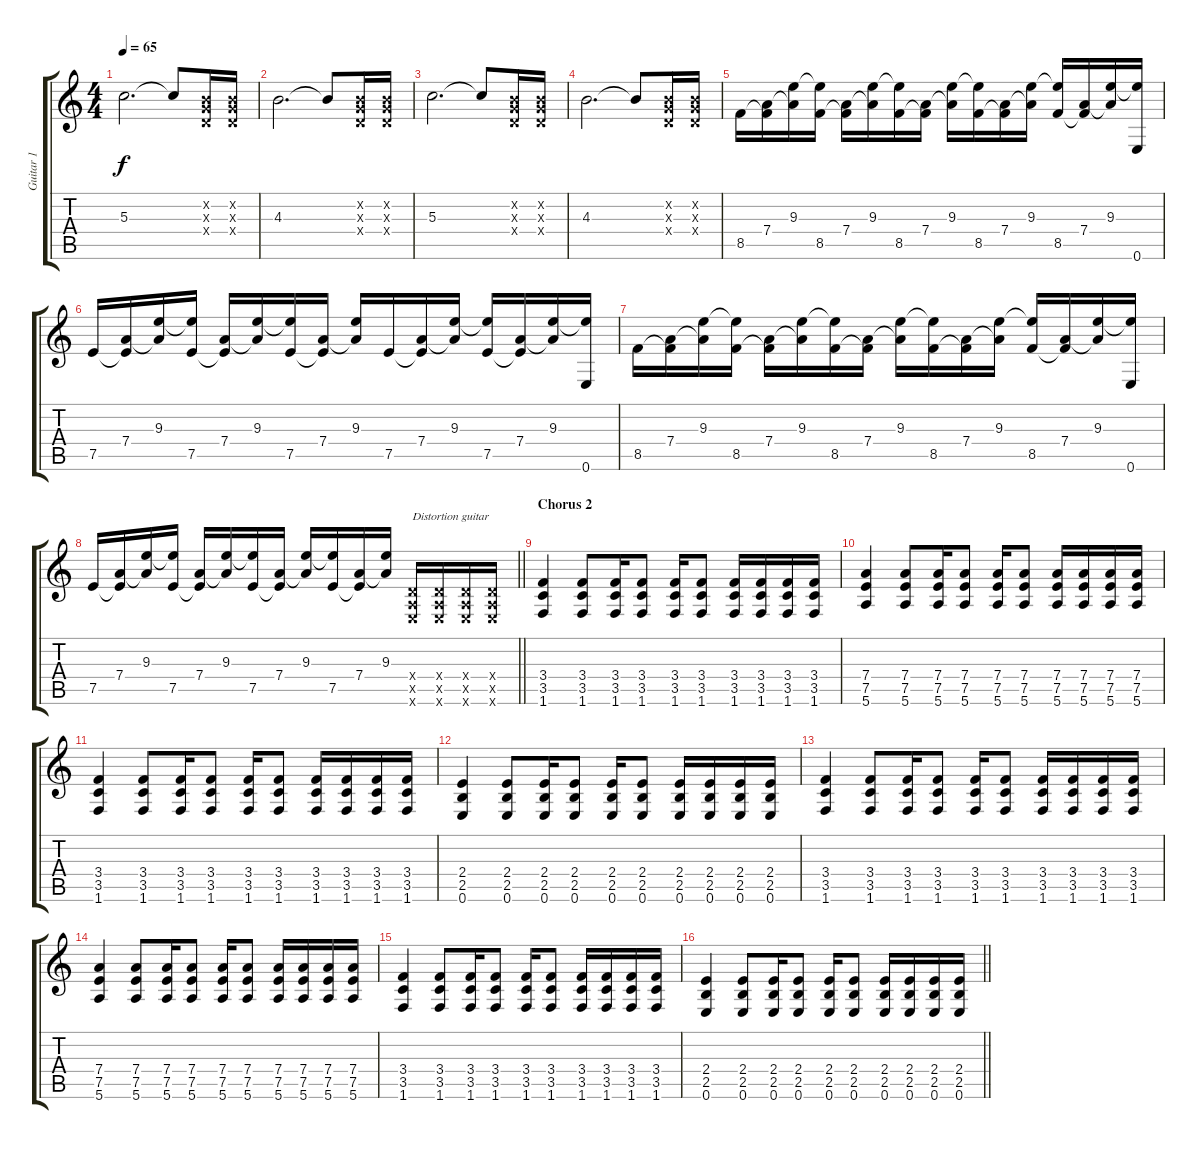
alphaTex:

\track ("Guitar 1" "Guitar 1") {instrument electricguitarjazz}
\staff {score tabs}
\tuning (E4 B3 G3 D3 A2 E2) {hide}
\ts (4 4)
\tempo 65
\clef g2
\ks c
5.3.2{d dy f} 5.3{t}.8 (0.2{x} 0.3{x} 0.4{x}).16 (0.2{x} 0.3{x} 0.4{x}).16 |
4.3.2{d} 4.3{t}.8 (0.2{x} 0.3{x} 0.4{x}).16 (0.2{x} 0.3{x} 0.4{x}).16 |
5.3.2{d} 5.3{t}.8 (0.2{x} 0.3{x} 0.4{x}).16 (0.2{x} 0.3{x} 0.4{x}).16 |
4.3.2{d} 4.3{t}.8 (0.2{x} 0.3{x} 0.4{x}).16 (0.2{x} 0.3{x} 0.4{x}).16 |
8.5.16 (7.4 8.5{t}).16 (9.3 7.4{t}).16 (9.3{t} 8.5).16 (7.4 8.5{t}).16 (9.3 7.4{t}).16 (9.3{t} 8.5).16 (7.4 8.5{t}).16 (9.3 7.4{t}).16 (9.3{t} 8.5).16 (7.4 8.5{t}).16 (9.3 7.4{t}).16 (9.3{t} 8.5).16 (7.4 8.5{t}).16 (9.3 7.4{t}).16 (9.3{t} 0.6).16 |
7.5.16 (7.4 7.5{t}).16 (9.3 7.4{t}).16 (9.3{t} 7.5).16 (7.4 7.5{t}).16 (9.3 7.4{t}).16 (9.3{t} 7.5).16 (7.4 7.5{t}).16 (9.3 7.4{t}).16 7.5.16 (7.4 7.5{t}).16 (9.3 7.4{t}).16 (9.3{t} 7.5).16 (7.4 7.5{t}).16 (9.3 7.4{t}).16 (9.3{t} 0.6).16 |
8.5.16 (7.4 8.5{t}).16 (9.3 7.4{t}).16 (9.3{t} 8.5).16 (7.4 8.5{t}).16 (9.3 7.4{t}).16 (9.3{t} 8.5).16 (7.4 8.5{t}).16 (9.3 7.4{t}).16 (9.3{t} 8.5).16 (7.4 8.5{t}).16 (9.3 7.4{t}).16 (9.3{t} 8.5).16 (7.4 8.5{t}).16 (9.3 7.4{t}).16 (9.3{t} 0.6).16 |
\barLineRight lightlight
7.5.16 (7.4 7.5{t}).16 (9.3 7.4{t}).16 (9.3{t} 7.5).16 (7.4 7.5{t}).16 (9.3 7.4{t}).16 (9.3{t} 7.5).16 (7.4 7.5{t}).16 (9.3 7.4{t}).16 (9.3{t} 7.5).16 (7.4 7.5{t}).16 (9.3 7.4{t}).16 (0.4{x} 0.5{x} 0.6{x}).16{txt "Distortion guitar" instrument distortionguitar} (0.4{x} 0.5{x} 0.6{x}).16 (0.4{x} 0.5{x} 0.6{x}).16 (0.4{x} 0.5{x} 0.6{x}).16 |
\section ("" "Chorus 2")
(3.4 3.5 1.6).4 (3.4 3.5 1.6).8 (3.4 3.5 1.6).16 (3.4 3.5 1.6).8 (3.4 3.5 1.6).16 (3.4 3.5 1.6).8 (3.4 3.5 1.6).16 (3.4 3.5 1.6).16 (3.4 3.5 1.6).16 (3.4 3.5 1.6).16 |
(7.4 7.5 5.6).4 (7.4 7.5 5.6).8 (7.4 7.5 5.6).16 (7.4 7.5 5.6).8 (7.4 7.5 5.6).16 (7.4 7.5 5.6).8 (7.4 7.5 5.6).16 (7.4 7.5 5.6).16 (7.4 7.5 5.6).16 (7.4 7.5 5.6).16 |
(3.4 3.5 1.6).4 (3.4 3.5 1.6).8 (3.4 3.5 1.6).16 (3.4 3.5 1.6).8 (3.4 3.5 1.6).16 (3.4 3.5 1.6).8 (3.4 3.5 1.6).16 (3.4 3.5 1.6).16 (3.4 3.5 1.6).16 (3.4 3.5 1.6).16 |
(2.4 2.5 0.6).4 (2.4 2.5 0.6).8 (2.4 2.5 0.6).16 (2.4 2.5 0.6).8 (2.4 2.5 0.6).16 (2.4 2.5 0.6).8 (2.4 2.5 0.6).16 (2.4 2.5 0.6).16 (2.4 2.5 0.6).16 (2.4 2.5 0.6).16 |
(3.4 3.5 1.6).4 (3.4 3.5 1.6).8 (3.4 3.5 1.6).16 (3.4 3.5 1.6).8 (3.4 3.5 1.6).16 (3.4 3.5 1.6).8 (3.4 3.5 1.6).16 (3.4 3.5 1.6).16 (3.4 3.5 1.6).16 (3.4 3.5 1.6).16 |
(7.4 7.5 5.6).4 (7.4 7.5 5.6).8 (7.4 7.5 5.6).16 (7.4 7.5 5.6).8 (7.4 7.5 5.6).16 (7.4 7.5 5.6).8 (7.4 7.5 5.6).16 (7.4 7.5 5.6).16 (7.4 7.5 5.6).16 (7.4 7.5 5.6).16 |
(3.4 3.5 1.6).4 (3.4 3.5 1.6).8 (3.4 3.5 1.6).16 (3.4 3.5 1.6).8 (3.4 3.5 1.6).16 (3.4 3.5 1.6).8 (3.4 3.5 1.6).16 (3.4 3.5 1.6).16 (3.4 3.5 1.6).16 (3.4 3.5 1.6).16 |
\barLineRight lightlight
(2.4 2.5 0.6).4 (2.4 2.5 0.6).8 (2.4 2.5 0.6).16 (2.4 2.5 0.6).8 (2.4 2.5 0.6).16 (2.4 2.5 0.6).8 (2.4 2.5 0.6).16 (2.4 2.5 0.6).16 (2.4 2.5 0.6).16 (2.4 2.5 0.6).16
